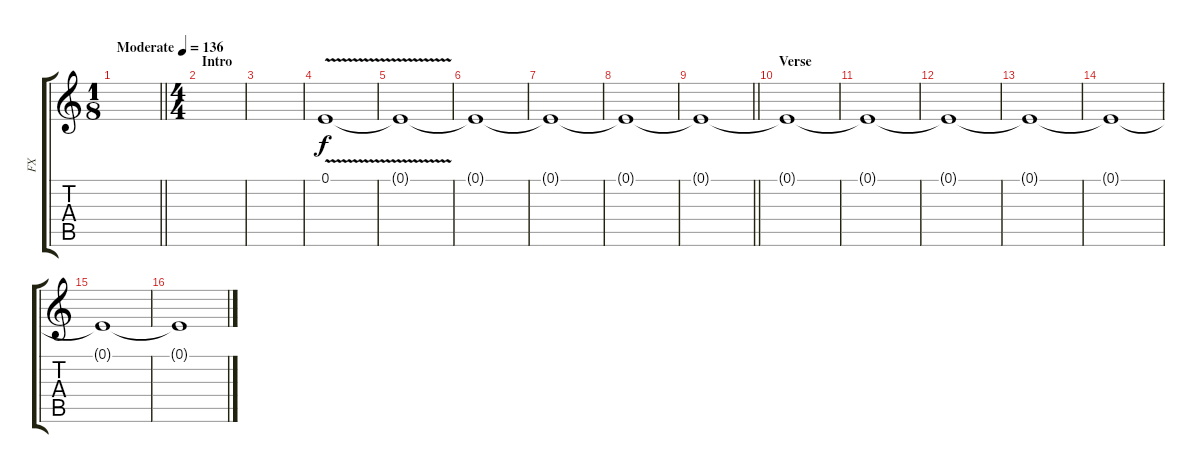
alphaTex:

\track ("FX" "FX") {instrument lead3calliope}
\staff {score tabs}
\tuning (E4 B3 G3 D3 A2 E2) {hide}
\ts (1 8)
\tempo (136 "Moderate")
\clef g2
\barLineRight lightlight
\ks c
|
\ts (4 4)
\section ("" "Intro")
|
|
0.1{v}.1{volume 8} |
0.1{t}.1 |
0.1{t}.1 |
0.1{t}.1 |
0.1{t}.1 |
\barLineRight lightlight
0.1{t}.1 |
\section ("" "Verse")
0.1{t}.1 |
0.1{t}.1 |
0.1{t}.1 |
0.1{t}.1 |
0.1{t}.1 |
0.1{t}.1 |
0.1{t}.1
